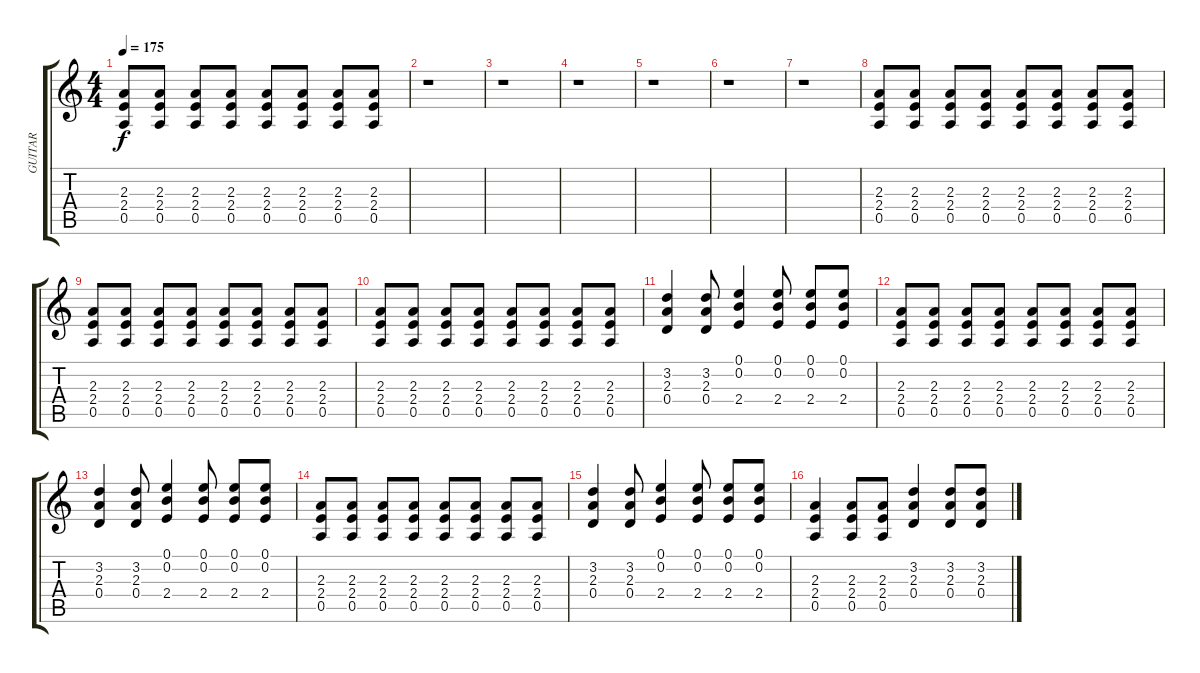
\track ("GUITAR" "GUITAR") {instrument overdrivenguitar}
\staff {score tabs}
\tuning (E4 B3 G3 D3 A2 E2) {hide}
\ts (4 4)
\tempo 175
\clef g2
\ks c
(2.3 2.4 0.5).8{dy f} (2.3 2.4 0.5).8 (2.3 2.4 0.5).8 (2.3 2.4 0.5).8 (2.3 2.4 0.5).8 (2.3 2.4 0.5).8 (2.3 2.4 0.5).8 (2.3 2.4 0.5).8 |
r.1 |
r.1 |
r.1 |
r.1 |
r.1 |
r.1 |
(2.3 2.4 0.5).8 (2.3 2.4 0.5).8 (2.3 2.4 0.5).8 (2.3 2.4 0.5).8 (2.3 2.4 0.5).8 (2.3 2.4 0.5).8 (2.3 2.4 0.5).8 (2.3 2.4 0.5).8 |
(2.3 2.4 0.5).8 (2.3 2.4 0.5).8 (2.3 2.4 0.5).8 (2.3 2.4 0.5).8 (2.3 2.4 0.5).8 (2.3 2.4 0.5).8 (2.3 2.4 0.5).8 (2.3 2.4 0.5).8 |
(2.3 2.4 0.5).8 (2.3 2.4 0.5).8 (2.3 2.4 0.5).8 (2.3 2.4 0.5).8 (2.3 2.4 0.5).8 (2.3 2.4 0.5).8 (2.3 2.4 0.5).8 (2.3 2.4 0.5).8 |
(3.2 2.3 0.4).4 (3.2 2.3 0.4).8 (0.1 0.2 2.4).4 (0.1 0.2 2.4).8 (0.1 0.2 2.4).8 (0.1 0.2 2.4).8 |
(2.3 2.4 0.5).8 (2.3 2.4 0.5).8 (2.3 2.4 0.5).8 (2.3 2.4 0.5).8 (2.3 2.4 0.5).8 (2.3 2.4 0.5).8 (2.3 2.4 0.5).8 (2.3 2.4 0.5).8 |
(3.2 2.3 0.4).4 (3.2 2.3 0.4).8 (0.1 0.2 2.4).4 (0.1 0.2 2.4).8 (0.1 0.2 2.4).8 (0.1 0.2 2.4).8 |
(2.3 2.4 0.5).8 (2.3 2.4 0.5).8 (2.3 2.4 0.5).8 (2.3 2.4 0.5).8 (2.3 2.4 0.5).8 (2.3 2.4 0.5).8 (2.3 2.4 0.5).8 (2.3 2.4 0.5).8 |
(3.2 2.3 0.4).4 (3.2 2.3 0.4).8 (0.1 0.2 2.4).4 (0.1 0.2 2.4).8 (0.1 0.2 2.4).8 (0.1 0.2 2.4).8 |
(2.3 2.4 0.5).4 (2.3 2.4 0.5).8 (2.3 2.4 0.5).8 (3.2 2.3 0.4).4 (3.2 2.3 0.4).8 (3.2 2.3 0.4).8
